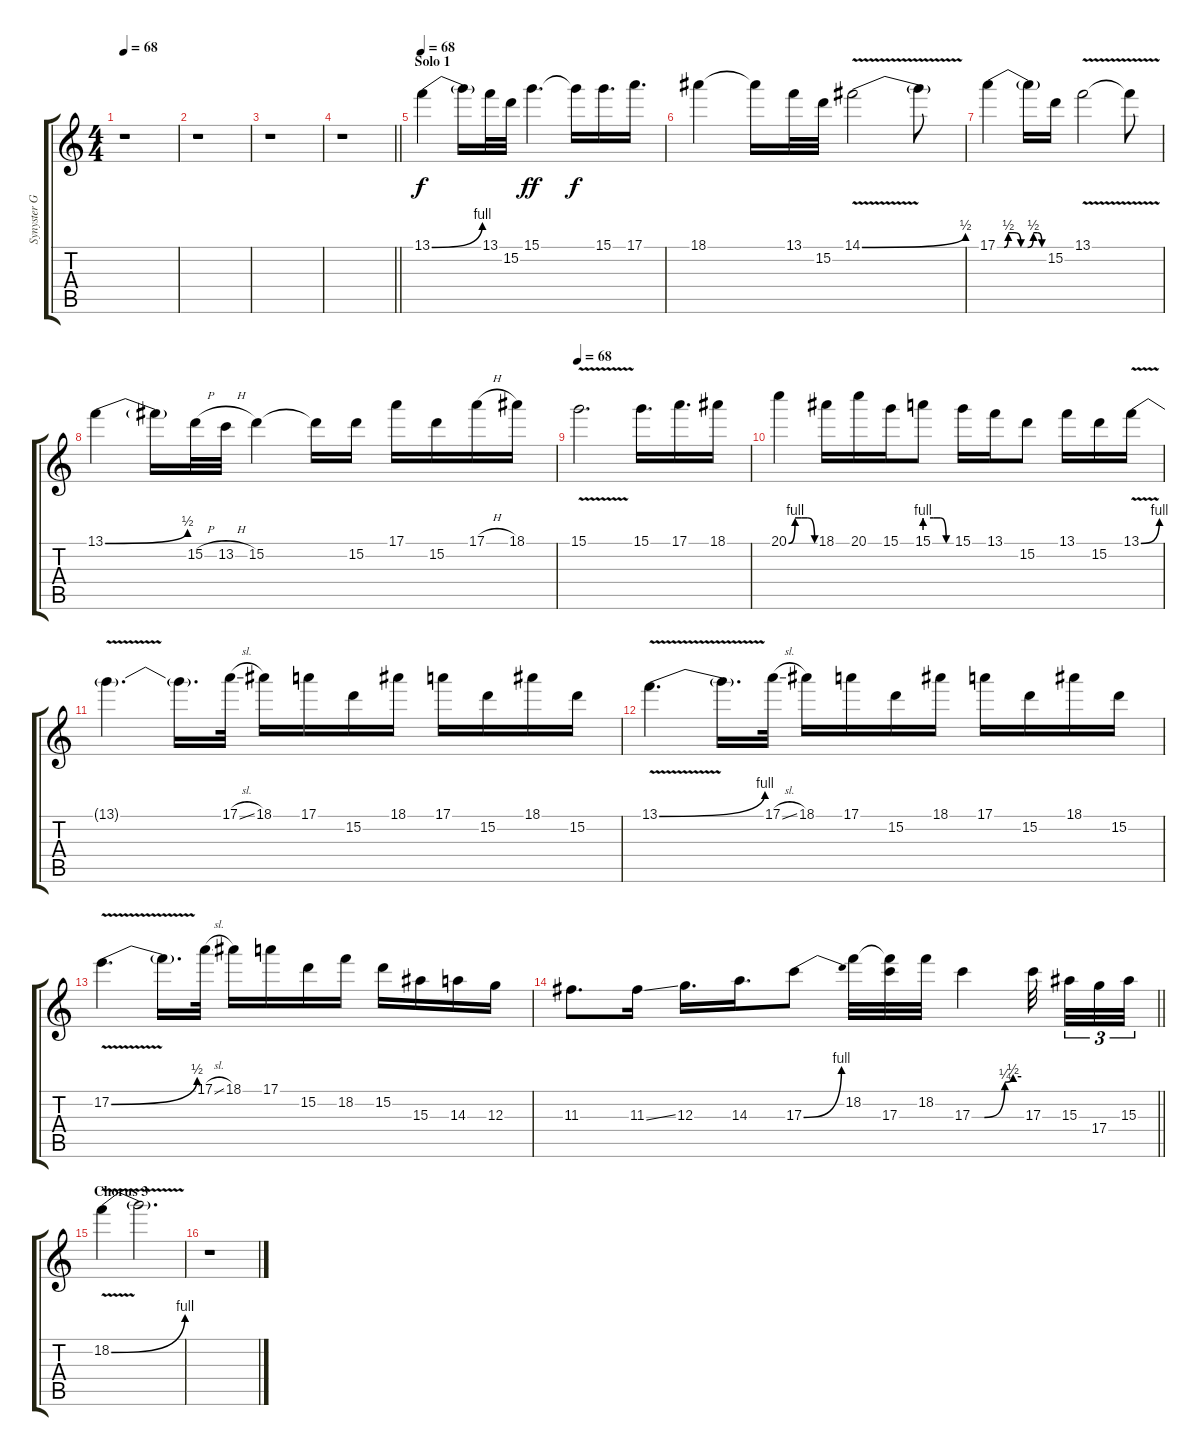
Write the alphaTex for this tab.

\track ("Synyster Gates" "Synyster G") {instrument distortionguitar}
\staff {score tabs}
\tuning (E4 B3 G3 D3 A2 D2) {hide}
\ts (4 4)
\tempo 68
\clef g2
\ks c
r.1{dy f} |
r.1 |
r.1 |
\barLineRight lightlight
r.1 |
\section ("" "Solo 1")
\tempo 68
13.1{be (bend 0 0 60 4)}.4{volume 16 instrument overdrivenguitar} 13.1{t}.16 13.1.32 15.2.32 15.1.4{d dy ff} 15.1{t}.16{dy f} 15.1.16{d} 17.1.16{d} |
18.1.4 18.1{t}.16 13.1.32 15.2.32 14.1{be (bend 0 0 60 2) v}.2 14.1{t}.8 |
17.1{be (custom 0 0 8 0 13 2 21 2 28 0 36 0 43 2 48 2 53 0 60 0)}.4 17.1{t}.16 15.2.16 13.1{v}.2 13.1{t}.8 |
13.1{be (bend 0 0 60 2)}.4 13.1{t}.16 15.2{h}.32 13.2{h}.32 15.2.4 15.2{t}.16 15.2.16 17.1.16 15.2.16 17.1{h}.16 18.1.16 |
\tempo 68
15.1{v}.2{d} 15.1.16{d} 17.1.16{d} 18.1.16 |
20.1{be (custom 0 0 15 4 30 4 44 4 60 0)}.4 18.1.16 20.1.16 15.1.16 15.1{be (custom 0 4 20 4 35 4 49 0 60 0)}.8 15.1.16 13.1.16 15.2.8 13.1.16 15.2.16 13.1{be (bend 0 0 60 4) v}.16 |
13.1{t}.4{d} 13.1{t}.16{d} 17.1{sl}.32 18.1.16 17.1.16 15.2.16 18.1.16 17.1.16 15.2.16 18.1.16 15.2.16 |
13.1{be (bend 0 0 60 4) v}.4{d} 13.1{t}.16{d} 17.1{sl}.32 18.1.16 17.1.16 15.2.16 18.1.16 17.1.16 15.2.16 18.1.16 15.2.16 |
17.2{be (bend 0 0 60 2) v}.4{d} 17.2{t}.16{d} 17.1{sl}.32 18.1.16 17.1.16 15.2.16 18.2.16 15.2.16 15.3.16 14.3.16 12.3.16 |
\barLineRight lightlight
11.3.8{d} 11.3{ss}.16 12.3.16{d} 14.3.16{d} 17.3{be (bend 0 0 60 4)}.8 18.2.32 (18.2{t} 17.3).32 18.2.32 17.3{be (custom 0 0 15 0 40 1 50 2 60 2)}.4 17.3.32{beam splitsecondary} 15.3.32{tu (3 2)} 17.4.32{tu (3 2)} 15.3.32{tu (3 2)} |
\section ("" "Chorus 3")
18.2{be (bend 0 0 60 4) v}.4 18.2{t}.2{d} |
r.1
